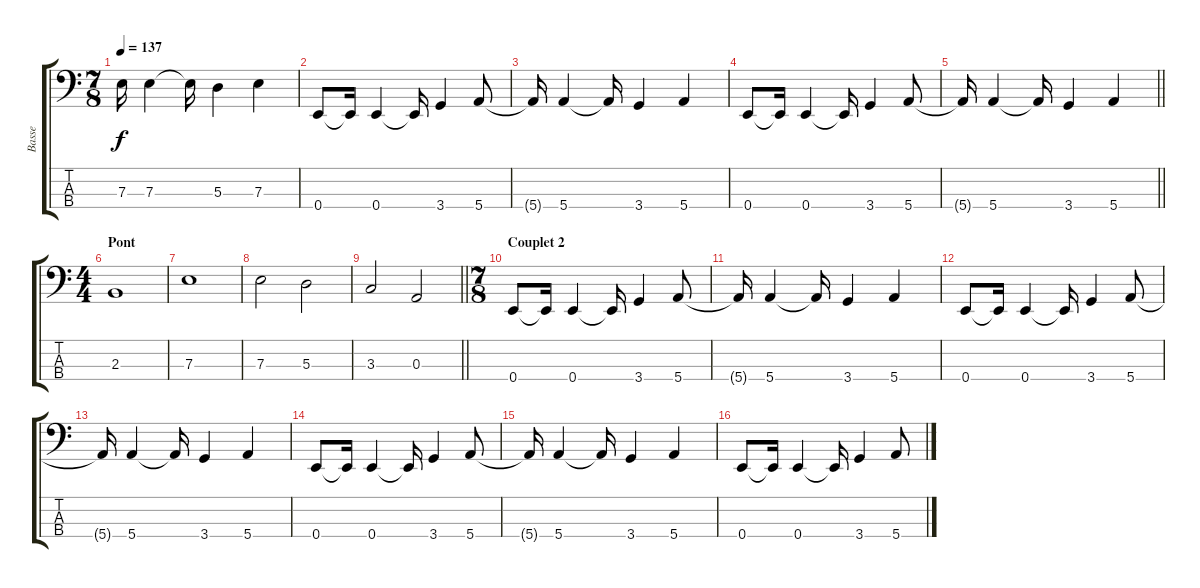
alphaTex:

\track ("Basse" "Basse") {instrument electricbassfinger}
\staff {score tabs}
\tuning (G2 D2 A1 E1) {hide}
\ts (7 8)
\tempo 137
\clef f4
\ks c
7.3{t}.16{dy f} 7.3.4 7.3{t}.16 5.3.4 7.3.4 |
0.4.8 0.4{t}.16 0.4.4 0.4{t}.16 3.4.4 5.4.8 |
5.4{t}.16 5.4.4 5.4{t}.16 3.4.4 5.4.4 |
0.4.8 0.4{t}.16 0.4.4 0.4{t}.16 3.4.4 5.4.8 |
\barLineRight lightlight
5.4{t}.16 5.4.4 5.4{t}.16 3.4.4 5.4.4 |
\ts (4 4)
\section ("" "Pont")
2.3.1 |
7.3.1 |
7.3.2 5.3.2 |
\barLineRight lightlight
3.3.2 0.3.2 |
\ts (7 8)
\section ("" "Couplet 2")
0.4.8 0.4{t}.16 0.4.4 0.4{t}.16 3.4.4 5.4.8 |
5.4{t}.16 5.4.4 5.4{t}.16 3.4.4 5.4.4 |
0.4.8 0.4{t}.16 0.4.4 0.4{t}.16 3.4.4 5.4.8 |
5.4{t}.16 5.4.4 5.4{t}.16 3.4.4 5.4.4 |
0.4.8 0.4{t}.16 0.4.4 0.4{t}.16 3.4.4 5.4.8 |
5.4{t}.16 5.4.4 5.4{t}.16 3.4.4 5.4.4 |
0.4.8 0.4{t}.16 0.4.4 0.4{t}.16 3.4.4 5.4.8
